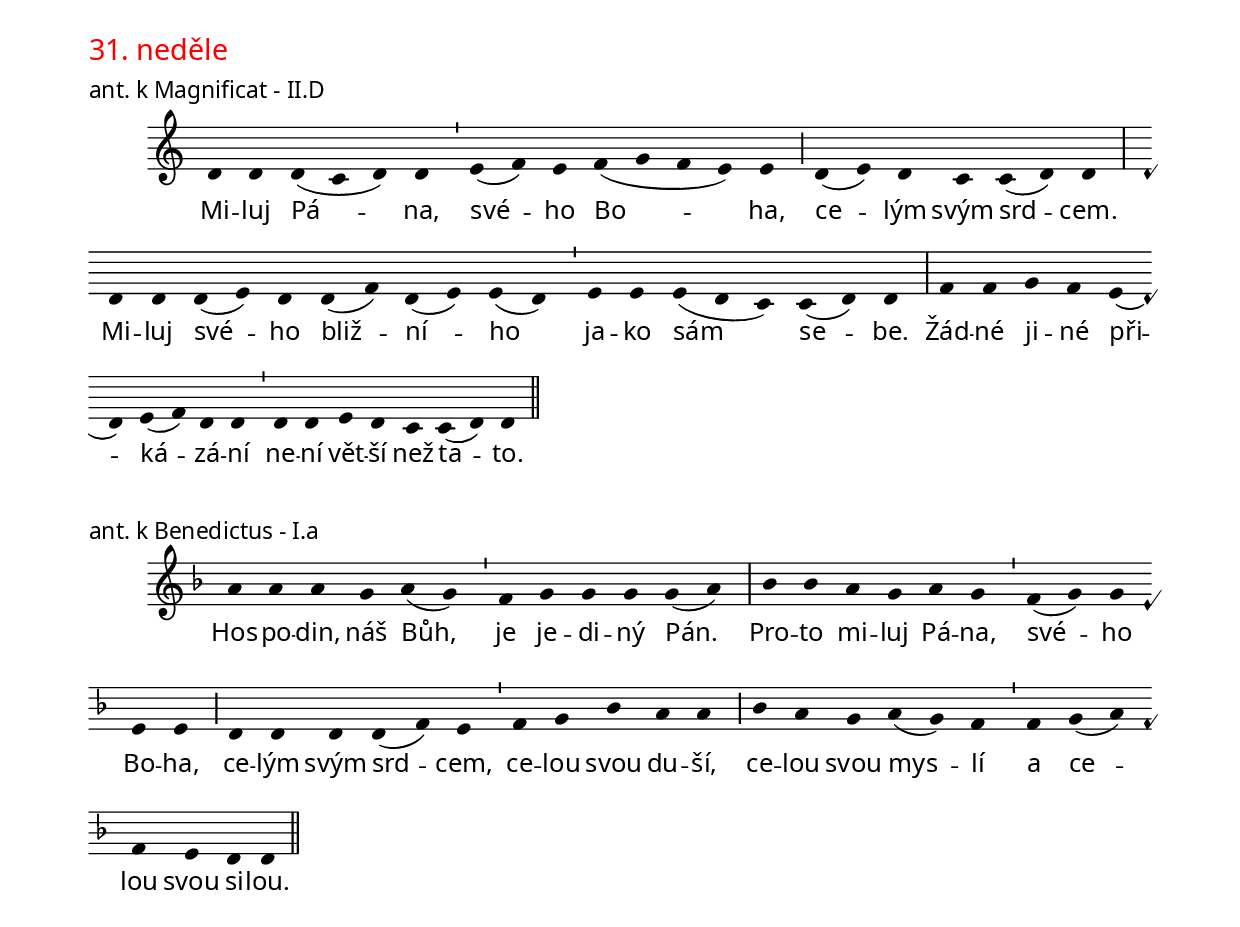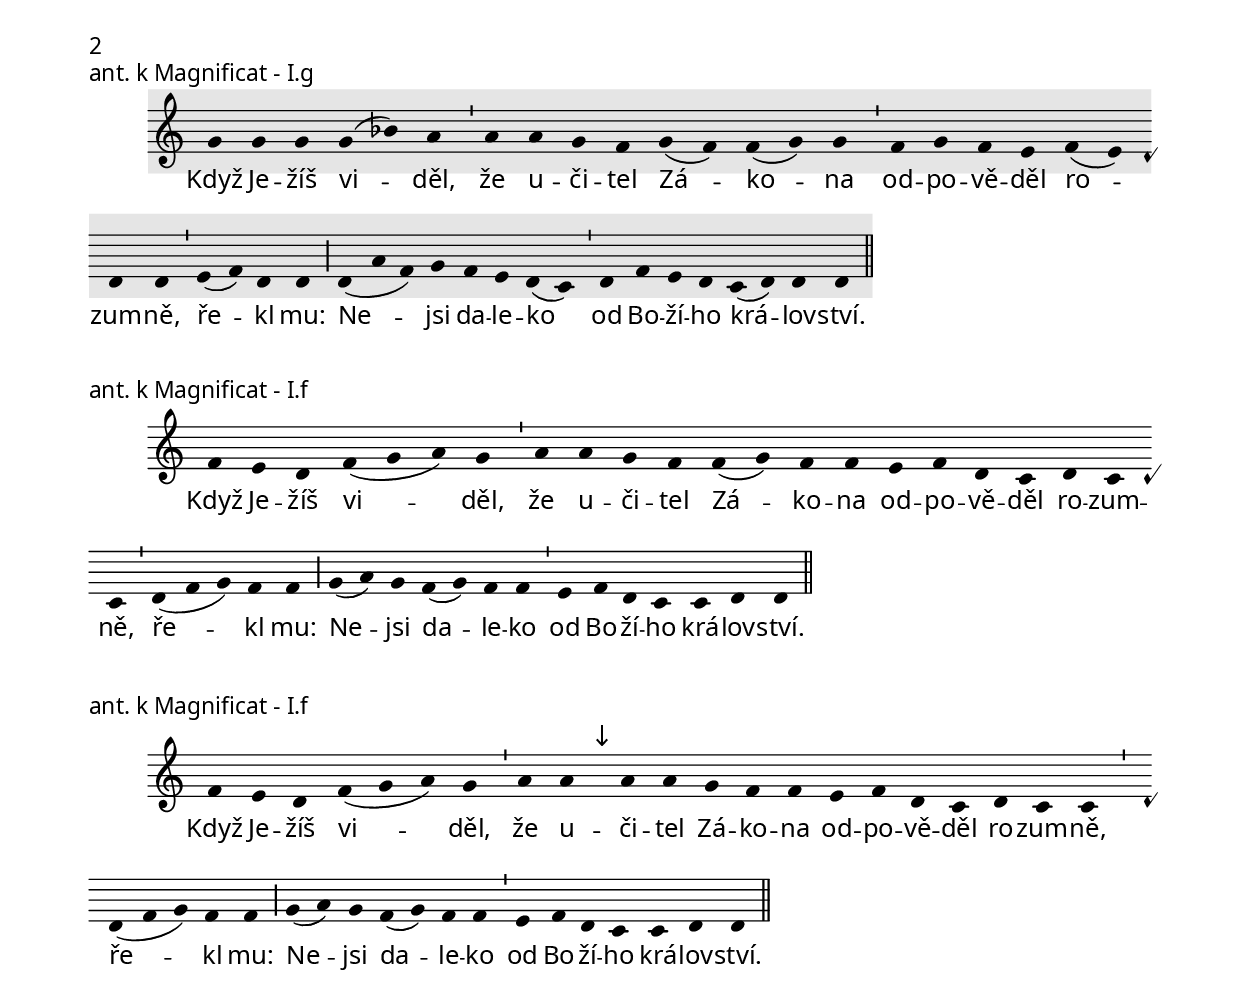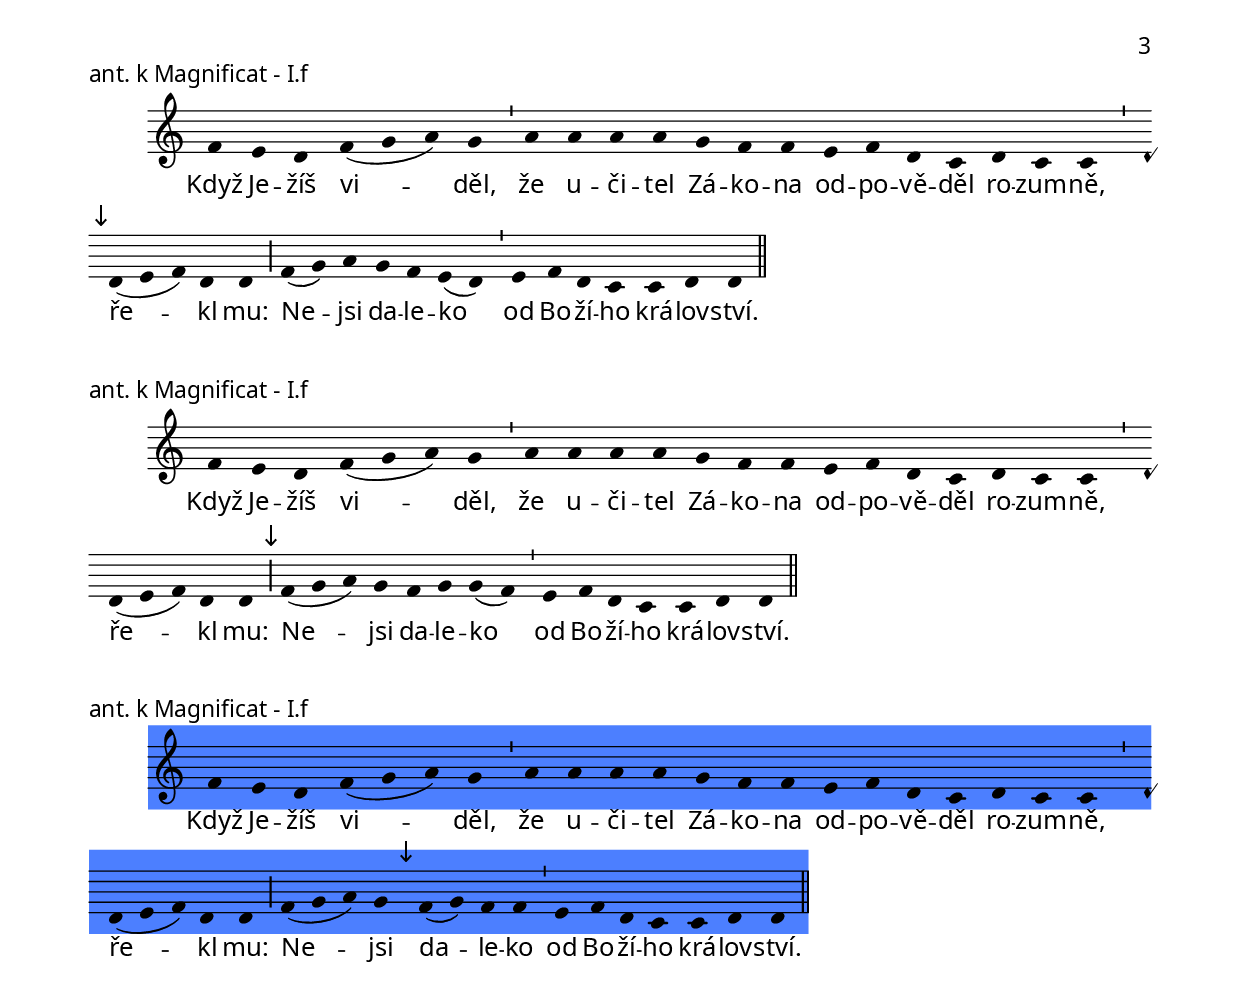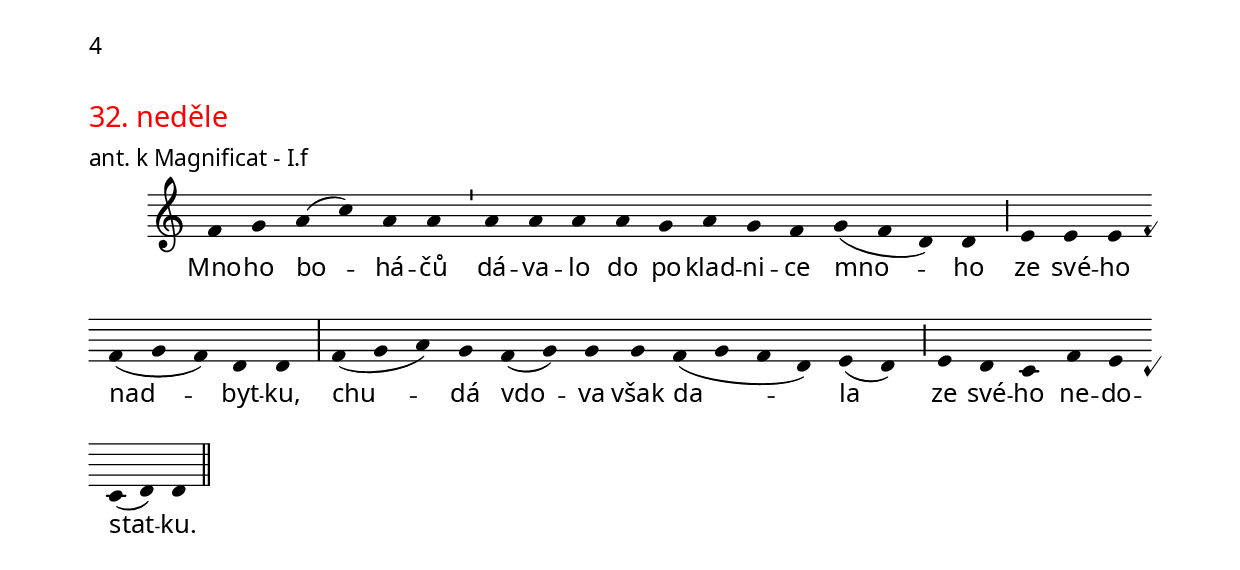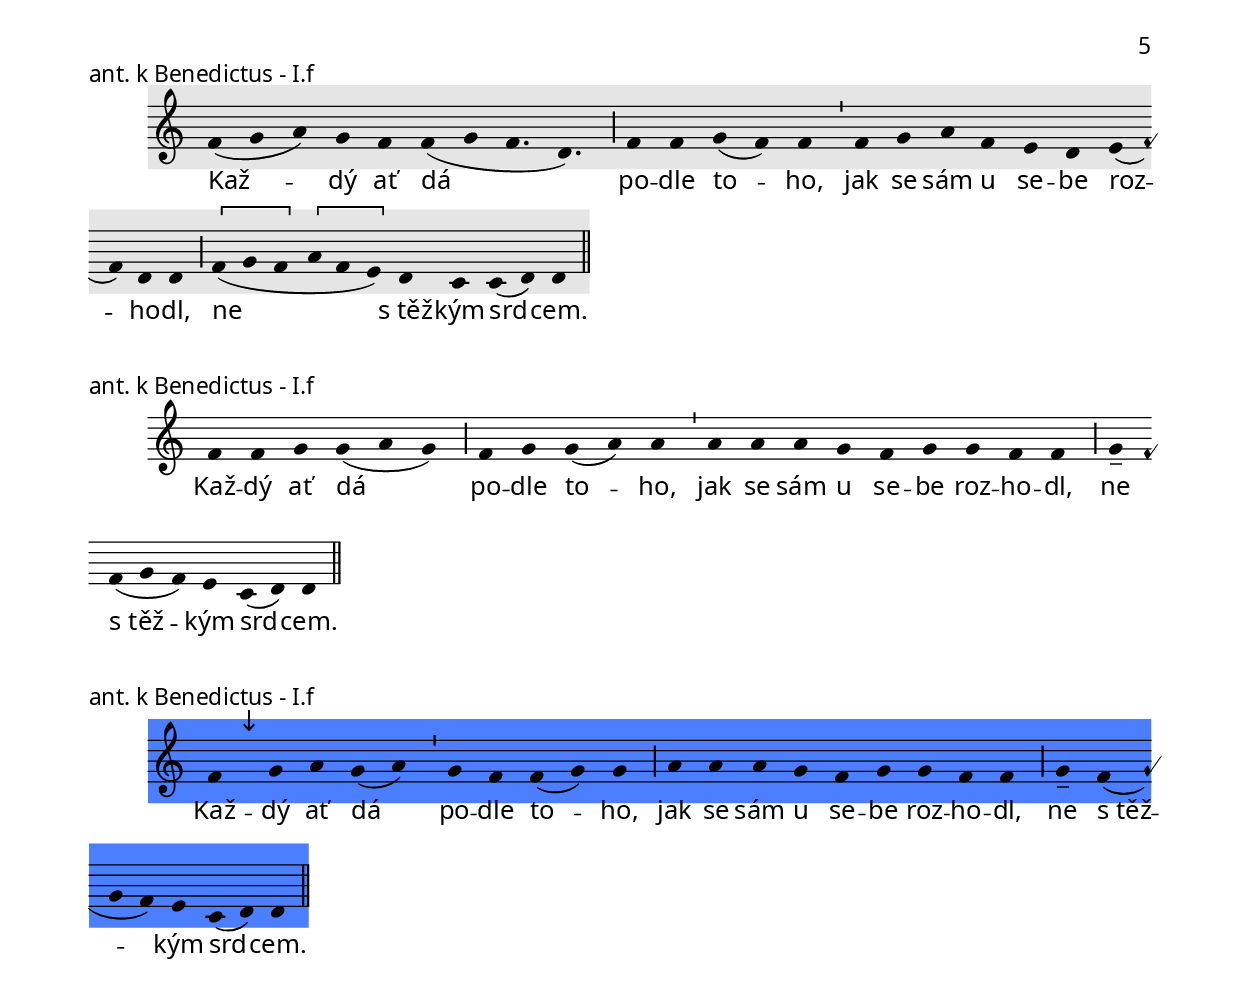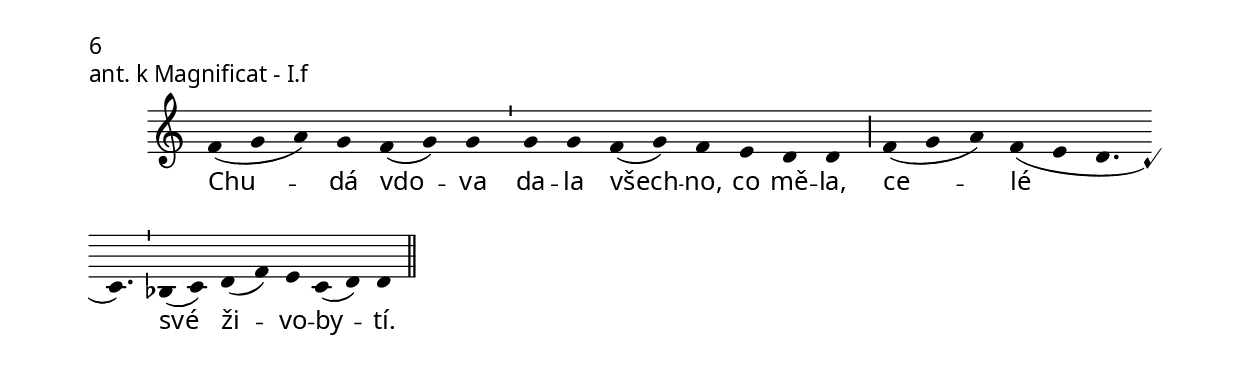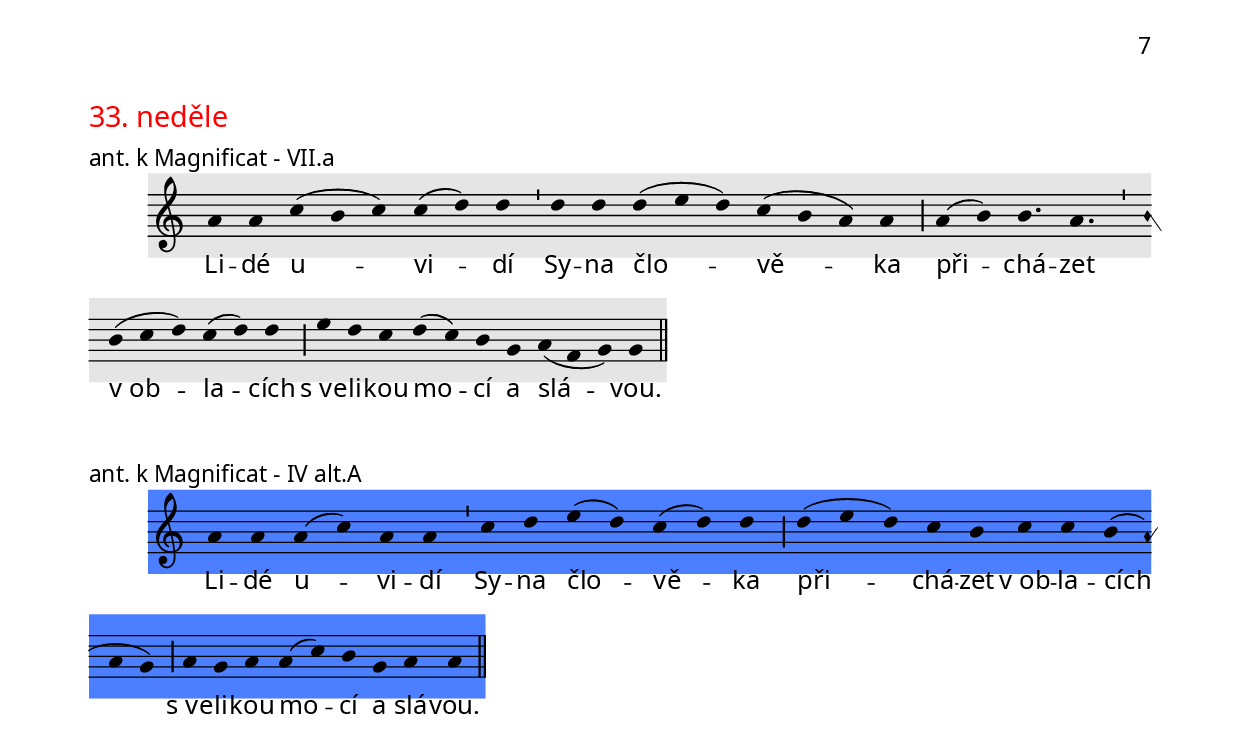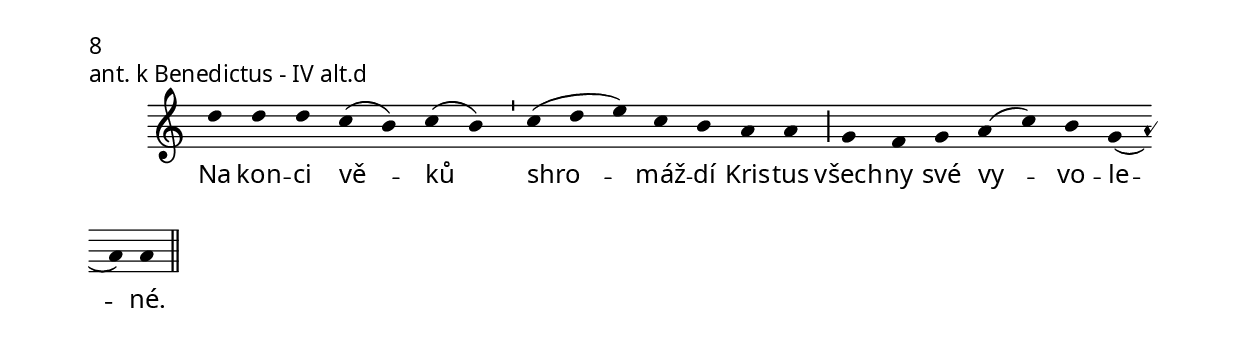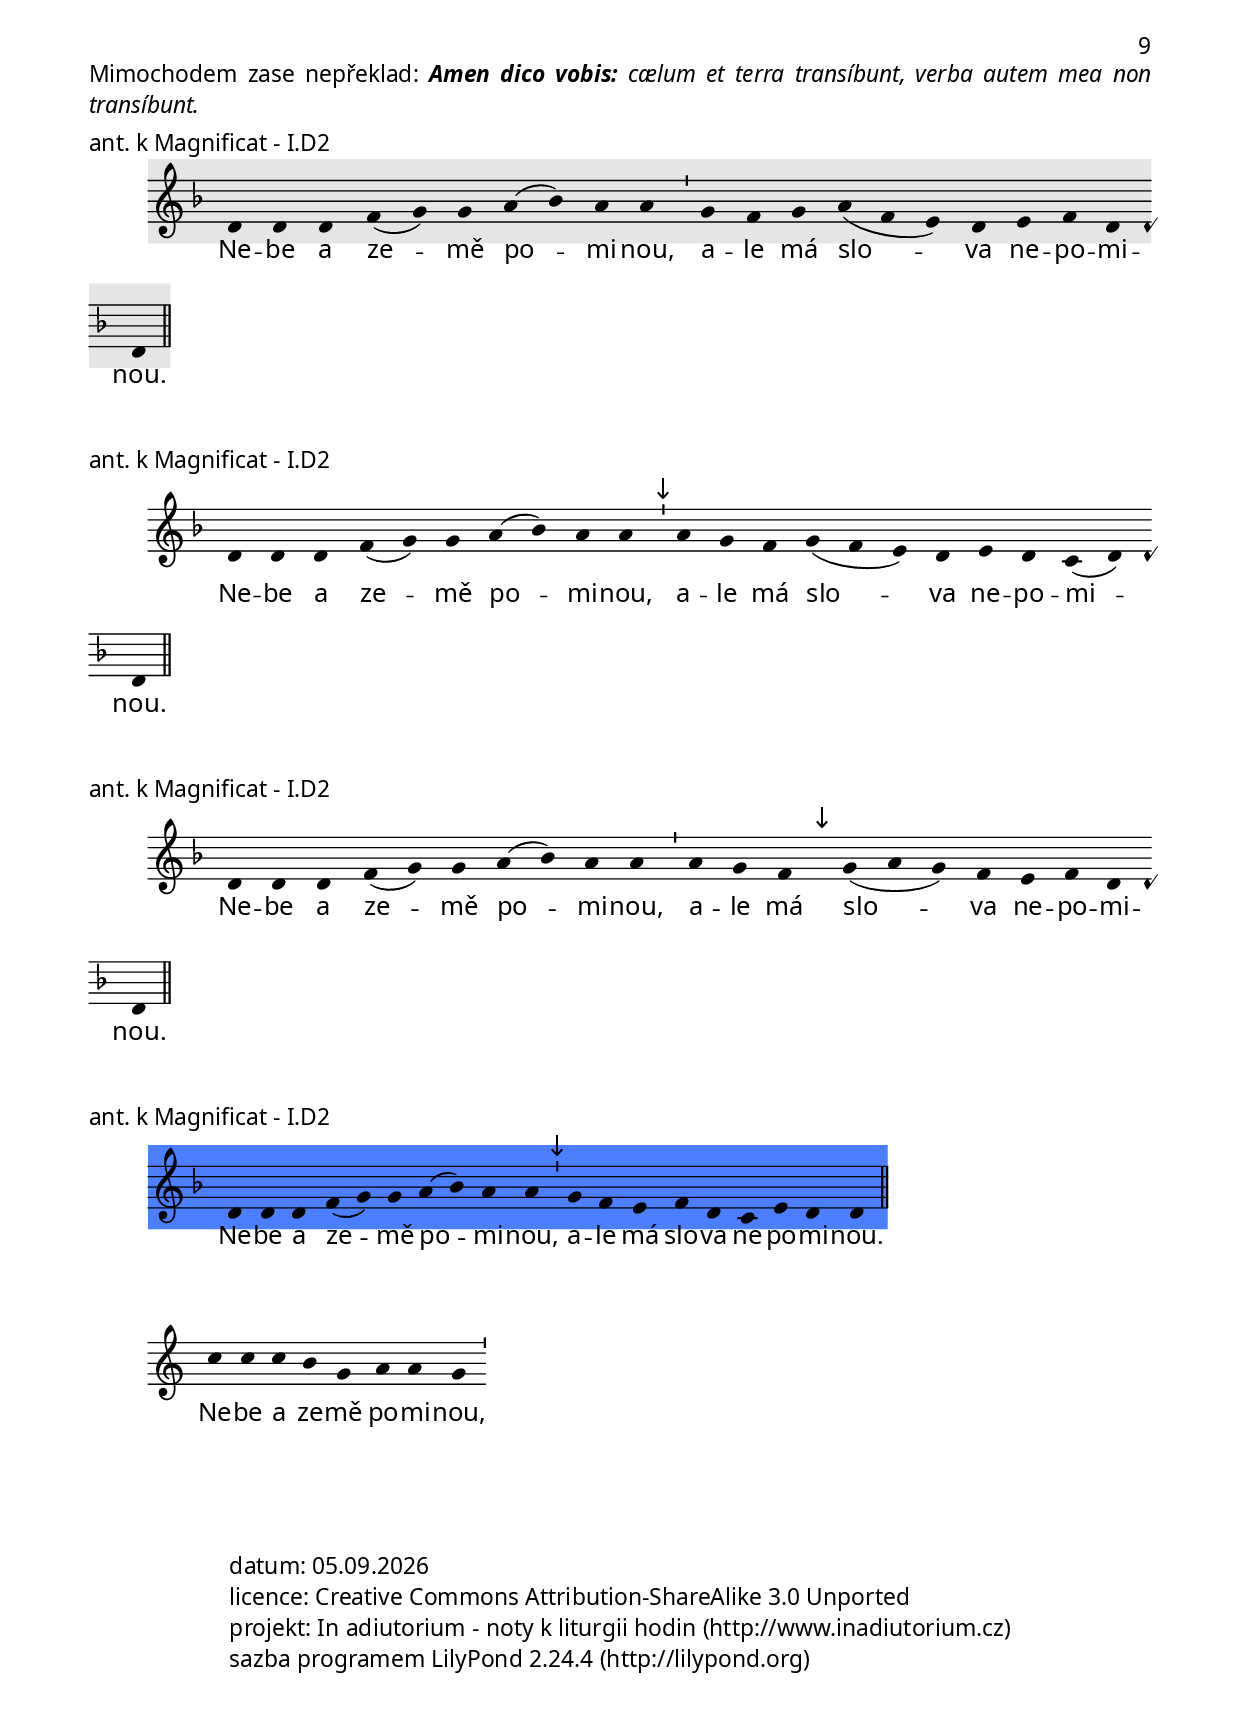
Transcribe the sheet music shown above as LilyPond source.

\version "2.12.0"

\include "../spolecne.ly"

\markup {\nadpisDen {"31. neděle"}}

\score {
  \relative c' {
    \choralniRezim
    d4 d d( c d) d \barMin e( f) e f( g f e) e \barMaior
    d( e) d c c( d) d \barMax

    d d d( e) d d( f) d( e) e( d) \barMin
    e e e( d c) c( d) d \barMax

    f f g f e( d) e( f) d d \barMin
    d d e d c c( d) d \barFinalis
  }
  \addlyrics {
    Mi -- luj Pá -- na, své -- ho Bo -- ha,
    ce -- lým svým srd -- cem.

    Mi -- luj své -- ho bliž -- ní -- ho
    ja -- ko sám se -- be.

    Žád -- né ji -- né při -- ká -- zá -- ní
    ne -- ní vět -- ší než ta -- to.
  }
  \header {
    quid = "ant. k Magnificat"
    modus = "II"
    differentia = "D"
    psalmus = ""
    placet = "prospěje zjednodušení, viz podobné"
    id = "ne31b-1ne-mag"
    piece = \markup {\sestavTitulekBezZalmu}
  }
}

\score {
  \relative c'' {
    \choralniRezim
    \key f \major
    a4 a a g a( g) \barMin f g g g g( a) \barMax
    bes bes a g a g \barMin f( g) g e e \barMaior
    d d d d( f) e \barMin
    f g bes a a \barMaior
    bes a g a( g) f \barMin
    f g( a) f e d d \barFinalis
  }
  \addlyrics {
    Hos -- po -- din, náš Bůh, je je -- di -- ný Pán.

    Pro -- to mi -- luj Pá -- na, své -- ho Bo -- ha,
    ce -- lým svým srd -- cem,
    ce -- lou svou du -- ší,
    ce -- lou svou mys -- lí
    a ce -- lou svou si -- lou.
  }
  \header {
    quid = "ant. k Benedictus"
    modus = "I"
    differentia = "a"
    psalmus = ""
    placet = "_je_ nesmí být takto odsazené"
    id = "ne31b-rch-ben"
    piece = \markup {\sestavTitulekBezZalmu}
  }
}

\pageBreak

\score {
  \relative c'' {
    \zvyraznovacSedy
    \choralniRezim
    g4 g g g( bes) a \barMin
    a a g f g( f) f( g) g \barMin f g f e f( e) d d \barMin
    e( f) d d \barMaior
    d( a' f) g f e d( c) \barMin d f e d c( d) d d \barFinalis
  }
  \addlyrics {
    Když Je -- žíš vi -- děl,
    že u -- či -- tel Zá -- ko -- na od -- po -- vě -- děl ro -- zum -- ně,
    ře -- kl mu:
    Ne -- jsi da -- le -- ko od Bo -- ží -- ho krá -- lov -- ství.
  }
  \header {
    quid = "ant. k Magnificat"
    modus = "I"
    differentia = "g"
    psalmus = ""
    placet = "lépe"
    id = "ne31b-2ne-mag"
    piece = \markup {\sestavTitulekBezZalmu}
  }
}

\score {
  \relative c' {
    \choralniRezim
    f4 e d f( g a) g \barMin
    a a g f f( g) f f e f d c d c c \barMin
    d( f g) f f \barMaior
    g( a) g f( g) f f \barMin e f d c c d d \barFinalis
  }
  \addlyrics {
    Když Je -- žíš vi -- děl,
    že u -- či -- tel Zá -- ko -- na od -- po -- vě -- děl ro -- zum -- ně,
    ře -- kl mu:
    Ne -- jsi da -- le -- ko od Bo -- ží -- ho krá -- lov -- ství.
  }
  \header {
    quid = "ant. k Magnificat"
    modus = "I"
    differentia = "f"
    psalmus = ""
    id = "ne31b-2ne-mag"
    piece = \markup {\sestavTitulekBezZalmu}
  }
}

\score {
  \relative c' {
    \choralniRezim
    f4 e d f( g a) g \barMin
    a a \mark\sipka a a g f f e f d c d c c \barMin
    d( f g) f f \barMaior
    g( a) g f( g) f f \barMin e f d c c d d \barFinalis
  }
  \addlyrics {
    Když Je -- žíš vi -- děl,
    že u -- či -- tel Zá -- ko -- na od -- po -- vě -- děl ro -- zum -- ně,
    ře -- kl mu:
    Ne -- jsi da -- le -- ko od Bo -- ží -- ho krá -- lov -- ství.
  }
  \header {
    quid = "ant. k Magnificat"
    modus = "I"
    differentia = "f"
    psalmus = ""
    id = "ne31b-2ne-mag"
    piece = \markup {\sestavTitulekBezZalmu}
  }
}

\score {
  \relative c' {
    \choralniRezim
    f4 e d f( g a) g \barMin
    a a a a g f f e f d c d c c \barMin
    \mark\sipka d( e f) d d \barMaior
    f( g) a g f e( d) \barMin e f d c c d d \barFinalis
  }
  \addlyrics {
    Když Je -- žíš vi -- děl,
    že u -- či -- tel Zá -- ko -- na od -- po -- vě -- děl ro -- zum -- ně,
    ře -- kl mu:
    Ne -- jsi da -- le -- ko od Bo -- ží -- ho krá -- lov -- ství.
  }
  \header {
    quid = "ant. k Magnificat"
    modus = "I"
    differentia = "f"
    psalmus = ""
    id = "ne31b-2ne-mag"
    piece = \markup {\sestavTitulekBezZalmu}
  }
}

\score {
  \relative c' {
    \choralniRezim
    f4 e d f( g a) g \barMin
    a a a a g f f e f d c d c c \barMin
    d( e f) d d \barMaior
    \mark\sipka f( g a) g f g g( f) \barMin e f d c c d d \barFinalis
  }
  \addlyrics {
    Když Je -- žíš vi -- děl,
    že u -- či -- tel Zá -- ko -- na od -- po -- vě -- děl ro -- zum -- ně,
    ře -- kl mu:
    Ne -- jsi da -- le -- ko od Bo -- ží -- ho krá -- lov -- ství.
  }
  \header {
    quid = "ant. k Magnificat"
    modus = "I"
    differentia = "f"
    psalmus = ""
    id = "ne31b-2ne-mag"
    piece = \markup {\sestavTitulekBezZalmu}
  }
}

\score {
  \relative c' {
    \zvyraznovacModry
    \choralniRezim
    f4 e d f( g a) g \barMin
    a a a a g f f e f d c d c c \barMin
    d( e f) d d \barMaior
    f( g a) g \mark\sipka f( g) f f \barMin e f d c c d d \barFinalis
  }
  \addlyrics {
    Když Je -- žíš vi -- děl,
    že u -- či -- tel Zá -- ko -- na od -- po -- vě -- děl ro -- zum -- ně,
    ře -- kl mu:
    Ne -- jsi da -- le -- ko od Bo -- ží -- ho krá -- lov -- ství.
  }
  \header {
    quid = "ant. k Magnificat"
    modus = "I"
    differentia = "f"
    psalmus = ""
    id = "ne31b-2ne-mag"
    piece = \markup {\sestavTitulekBezZalmu}
  }
}

\pageBreak

\markup {\nadpisDen {"32. neděle"}}

\score {
  \relative c' {
    \choralniRezim
    f4 g a( c) a a \barMin
    a a a a g a g f g( f d) d \barMaior
    e e e f( g f) d d \barMax

    f( g a) g f( g) g g f( g f d) e( d) \barMaior
    e d c f e c( d) d \barFinalis
  }
  \addlyrics {
    Mno -- ho bo -- há -- čů
    dá -- va -- lo do po -- klad -- ni -- ce mno -- ho
    ze své -- ho nad -- byt -- ku,

    chu -- dá vdo -- va však da -- la
    ze své -- ho ne -- do -- stat -- ku.
  }
  \header {
    quid = "ant. k Magnificat"
    modus = "I"
    differentia = "f"
    psalmus = ""
    id = "ne32b-1ne-mag"
    piece = \markup {\sestavTitulekBezZalmu}
  }
}

\pageBreak

\score {
  \relative c' {
    \zvyraznovacSedy
    \choralniRezim
    f4( g a) g f f( g f4. d) \barMaior
    f4 f g( f) f \barMin f g a f e d e( f) d d \barMaior
    \[ f( g f \] \[ a f e) \] d c c( d) d \barFinalis
  }
  \addlyrics {
    Kaž -- dý ať dá po -- dle to -- ho,
    jak se sám u se -- be roz -- ho -- dl,
    ne s_těž -- kým srd -- cem.
  }
  \header {
    quid = "ant. k Benedictus"
    modus = "I"
    differentia = "f"
    psalmus = ""
    placet = "na _ne_ dlouhé melisma rozhodně nepatří"
    id = "ne32b-rch-ben"
    piece = \markup {\sestavTitulekBezZalmu}
  }
}

\score {
  \relative c' {
    \choralniRezim
    f4 f g g( a g) \barMaior
    f4 g g( a) a \barMin
    a a a g f g g f f \barMaior
    g-- f( g f) e c( d) d \barFinalis
  }
  \addlyrics {
    Kaž -- dý ať dá
    po -- dle to -- ho,
    jak se sám u se -- be roz -- ho -- dl,
    ne s_těž -- kým srd -- cem.
  }
  \header {
    quid = "ant. k Benedictus"
    modus = "I"
    differentia = "f"
    psalmus = ""
    id = "ne32b-rch-ben"
    piece = \markup {\sestavTitulekBezZalmu}
  }
}

\score {
  \relative c' {
    \zvyraznovacModry
    \choralniRezim
    f4 \mark\sipka g a g( a) \barMin
    g f f( g) g \barMaior
    a a a g f g g f f \barMaior
    g-- f( g f) e c( d) d \barFinalis
  }
  \addlyrics {
    Kaž -- dý ať dá
    po -- dle to -- ho,
    jak se sám u se -- be roz -- ho -- dl,
    ne s_těž -- kým srd -- cem.
  }
  \header {
    quid = "ant. k Benedictus"
    modus = "I"
    differentia = "f"
    psalmus = ""
    id = "ne32b-rch-ben"
    piece = \markup {\sestavTitulekBezZalmu}
  }
}

\pageBreak

\score {
  \relative c' {
    \choralniRezim
    f4( g a) g f( g) g \barMin
    g g f( g) f e d d \barMaior
    f( g a) f( e d4. c) \barMin bes4( c) d( f) e c( d) d \barFinalis
  }
  \addlyrics {
    Chu -- dá vdo -- va
    da -- la všech -- no, co mě -- la,
    ce -- lé své ži -- vo -- by -- tí.
  }
  \header {
    quid = "ant. k Magnificat"
    modus = "I"
    differentia = "f"
    psalmus = ""
    placet = "lépe"
    id = "ne32b-2ne-mag"
    piece = \markup {\sestavTitulekBezZalmu}
  }
}

\pageBreak

\markup {\nadpisDen {"33. neděle"}}

\score {
  \relative c'' {
    \zvyraznovacSedy
    \choralniRezim
    a4 a c( b c) c( d) d \barMin d d d( e d) c( b a) a \barMaior
    a( b) b4. a \barMin b4( c d) c( d) d \barMaior
    e d c d( c) b g a( f g) g \barFinalis
  }
  \addlyrics {
    Li -- dé u -- vi -- dí Sy -- na člo -- vě -- ka
    při -- chá -- zet v_ob -- la -- cích
    s_ve -- li -- kou mo -- cí a slá -- vou.
  }
  \header {
    quid = "ant. k Magnificat"
    modus = "VII"
    differentia = "a"
    psalmus = ""
    placet = "_přicházet_ a dál půjde lépe"
    id = "ne33b-1ne-mag"
    piece = \markup {\sestavTitulekBezZalmu}
  }
}

\score {
  \relative c'' {
    \zvyraznovacModry
    \choralniRezim
    a4 a a( c) a a \barMin c d e( d) c( d) d \barMaior
    d( e d) c b c c b( a g) \barMaior
    a g a a( c) b g a a \barFinalis
  }
  \addlyrics {
    Li -- dé u -- vi -- dí Sy -- na člo -- vě -- ka
    při -- chá -- zet v_ob -- la -- cích
    s_ve -- li -- kou mo -- cí a slá -- vou.
  }
  \header {
    quid = "ant. k Magnificat"
    modus = "IV alt"
    differentia = "A"
    psalmus = ""
    id = "ne33b-1ne-mag"
    piece = \markup {\sestavTitulekBezZalmu}
  }
}

\pageBreak

\score {
  \relative c'' {
    \choralniRezim
    d4 d d c( b) c( b) \barMin
    c( d e) c b a a \barMaior
    g f g a( c) b g( a) a \barFinalis
  }
  \addlyrics {
    Na kon -- ci vě -- ků
    shro -- máž -- dí Kris -- tus
    všech -- ny své vy -- vo -- le -- né.
  }
  \header {
    quid = "ant. k Benedictus"
    modus = "IV alt"
    differentia = "d"
    psalmus = ""
    id = "ne33b-rch-ben"
    piece = \markup {\sestavTitulekBezZalmu}
  }
}

\pageBreak

\markup\justify{
  Mimochodem zase nepřeklad:
  \italic{\bold{Amen dico vobis:} cælum et terra transíbunt, verba autem mea non transíbunt.}
}

\score {
  \relative c' {
    \zvyraznovacSedy
    \choralniRezim
    \key f \major
    d4 d d f( g) g a( bes) a a \barMin
    g f g a( f e) d e f d d \barFinalis
  }
  \addlyrics {
    Ne -- be a ze -- mě po -- mi -- nou,
    a -- le má slo -- va ne -- po -- mi -- nou.
  }
  \header {
    quid = "ant. k Magnificat"
    modus = "I"
    differentia = "D2"
    psalmus = ""
    id = "ne33b-2ne-mag"
    fons = "začátek: sobota 2.t., uprostřed dne, 1. ant."
    piece = \markup {\sestavTitulekBezZalmu}
  }
}

\score {
  \relative c' {
    \choralniRezim
    \key f \major
    d4 d d f( g) g a( bes) a a \barMin
    \mark\sipka a g f g( f e) d e d c( d) d \barFinalis
  }
  \addlyrics {
    Ne -- be a ze -- mě po -- mi -- nou,
    a -- le má slo -- va ne -- po -- mi -- nou.
  }
  \header {
    quid = "ant. k Magnificat"
    modus = "I"
    differentia = "D2"
    psalmus = ""
    id = "ne33b-2ne-mag"
    fial = "antifony/tyden2_7sobota.ly#up-ant1?zacatek"
    piece = \markup {\sestavTitulekBezZalmu}
  }
}

\score {
  \relative c' {
    \choralniRezim
    \key f \major
    d4 d d f( g) g a( bes) a a \barMin
    a g f \mark\sipka g( a g) f e f d d \barFinalis
  }
  \addlyrics {
    Ne -- be a ze -- mě po -- mi -- nou,
    a -- le má slo -- va ne -- po -- mi -- nou.
  }
  \header {
    quid = "ant. k Magnificat"
    modus = "I"
    differentia = "D2"
    psalmus = ""
    id = "ne33b-2ne-mag"
    fial = "antifony/tyden2_7sobota.ly#up-ant1?zacatek"
    piece = \markup {\sestavTitulekBezZalmu}
  }
}

\score {
  \relative c' {
    \zvyraznovacModry
    \choralniRezim
    \key f \major
    d4 d d f( g) g a( bes) a a \barMin
    \mark\sipka g f e f d c e d d \barFinalis
  }
  \addlyrics {
    Ne -- be a ze -- mě po -- mi -- nou,
    a -- le má slo -- va ne -- po -- mi -- nou.
  }
  \header {
    quid = "ant. k Magnificat"
    modus = "I"
    differentia = "D2"
    psalmus = ""
    id = "ne33b-2ne-mag"
    fial = "antifony/tyden2_7sobota.ly#up-ant1?zacatek"
    piece = \markup {\sestavTitulekBezZalmu}
  }
}

\score {
  \relative c'' {
    \choralniRezim
    c4 c c b g a a g \barMin
  }
  \addlyrics {
    Ne -- be a ze -- mě po -- mi -- nou,
    a -- le má slo -- va ne -- po -- mi -- nou.
  }
  \header {
    quid = "ant. k Magnificat"
    modus = "VIII"
    differentia = "c"
    psalmus = ""
    id = "ne33b-2ne-mag"
  }
}
